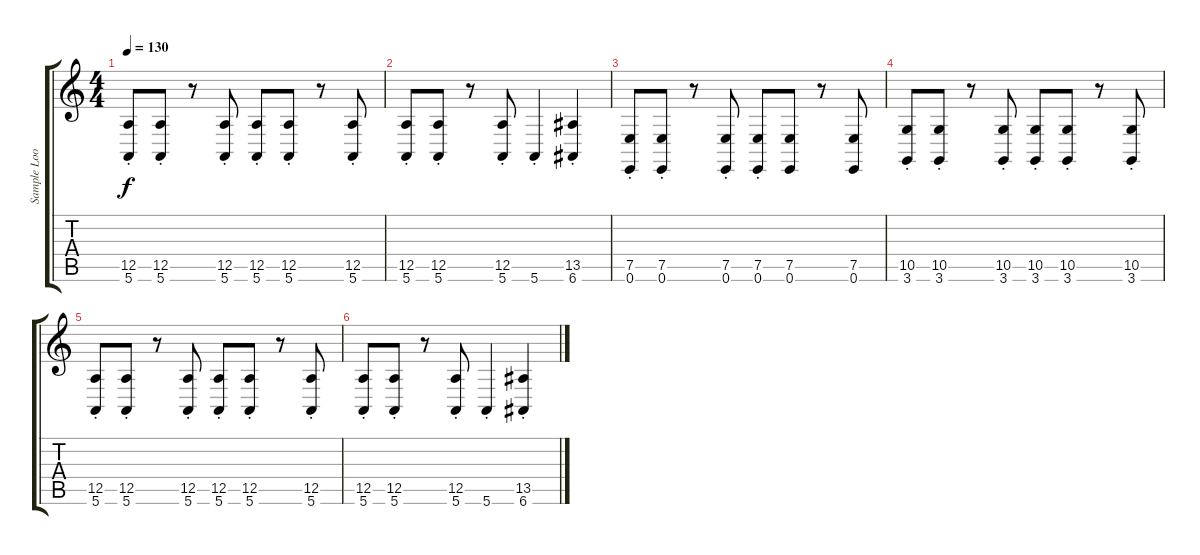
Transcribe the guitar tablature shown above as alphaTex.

\track ("Sample Loop" "Sample Loo") {instrument shamisen}
\staff {score tabs}
\tuning (E4 B3 G3 D3 A2 E2) {hide}
\ts (4 4)
\tempo 130
\clef g2
\ks c
(12.5{st} 5.6{st}).8{dy f} (12.5{st} 5.6{st}).8 r.8 (12.5{st} 5.6{st}).8 (12.5{st} 5.6{st}).8 (12.5{st} 5.6{st}).8 r.8 (12.5{st} 5.6{st}).8 |
(12.5{st} 5.6{st}).8 (12.5{st} 5.6{st}).8 r.8 (12.5{st} 5.6{st}).8 5.6{st}.4 (13.5{st} 6.6{st}).4 |
(7.5{st} 0.6).8 (7.5{st} 0.6).8 r.8 (7.5{st} 0.6).8 (7.5{st} 0.6).8 (7.5 0.6).8 r.8 (7.5 0.6).8 |
(10.5{st} 3.6{st}).8 (10.5{st} 3.6{st}).8 r.8 (10.5{st} 3.6{st}).8 (10.5{st} 3.6{st}).8 (10.5{st} 3.6{st}).8 r.8 (10.5{st} 3.6{st}).8 |
(12.5{st} 5.6{st}).8 (12.5{st} 5.6{st}).8 r.8 (12.5{st} 5.6{st}).8 (12.5{st} 5.6{st}).8 (12.5{st} 5.6{st}).8 r.8 (12.5{st} 5.6{st}).8 |
(12.5{st} 5.6{st}).8 (12.5{st} 5.6{st}).8 r.8 (12.5{st} 5.6{st}).8 5.6{st}.4 (13.5{st} 6.6{st}).4
